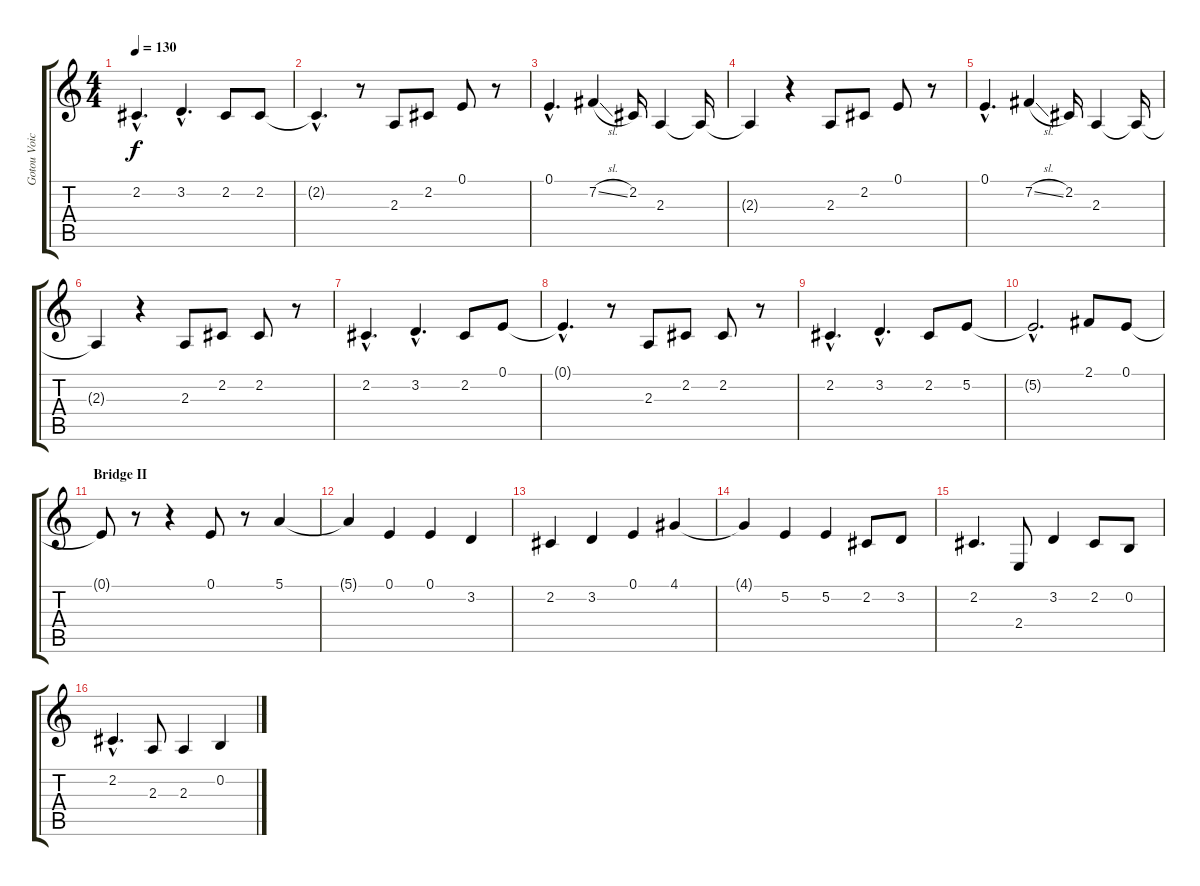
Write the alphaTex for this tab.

\track ("Gotou Voice" "Gotou Voic") {instrument flute}
\staff {score tabs}
\tuning (E4 B3 G3 D3 A2 E2) {hide}
\ts (4 4)
\tempo 130
\clef g2
\ks c
2.2{hac}.4{d dy f} 3.2{hac}.4{d} 2.2.8 2.2.8 |
2.2{hac t}.4{d} r.8 2.3.8 2.2.8 0.1.8 r.8 |
0.1{hac}.4{d} 7.2{sl}.4 2.2.16 2.3.4 2.3{t}.16 |
2.3{t}.4 r.4 2.3.8 2.2.8 0.1.8 r.8 |
0.1{hac}.4{d} 7.2{sl}.4 2.2.16 2.3.4 2.3{t}.16 |
2.3{t}.4 r.4 2.3.8 2.2.8 2.2.8 r.8 |
2.2{hac}.4{d} 3.2{hac}.4{d} 2.2.8 0.1.8 |
0.1{hac t}.4{d} r.8 2.3.8 2.2.8 2.2.8 r.8 |
2.2{hac}.4{d} 3.2{hac}.4{d} 2.2.8 5.2.8 |
5.2{hac t}.2{d} 2.1.8 0.1.8 |
\section ("" "Bridge II")
0.1{t}.8 r.8 r.4 0.1.8 r.8 5.1.4 |
5.1{t}.4 0.1.4 0.1.4 3.2.4 |
2.2.4 3.2.4 0.1.4 4.1.4 |
4.1{t}.4 5.2.4 5.2.4 2.2.8 3.2.8 |
2.2.4{d} 2.4.8 3.2.4 2.2.8 0.2.8 |
2.2{hac}.4{d} 2.3.8 2.3.4 0.2.4
